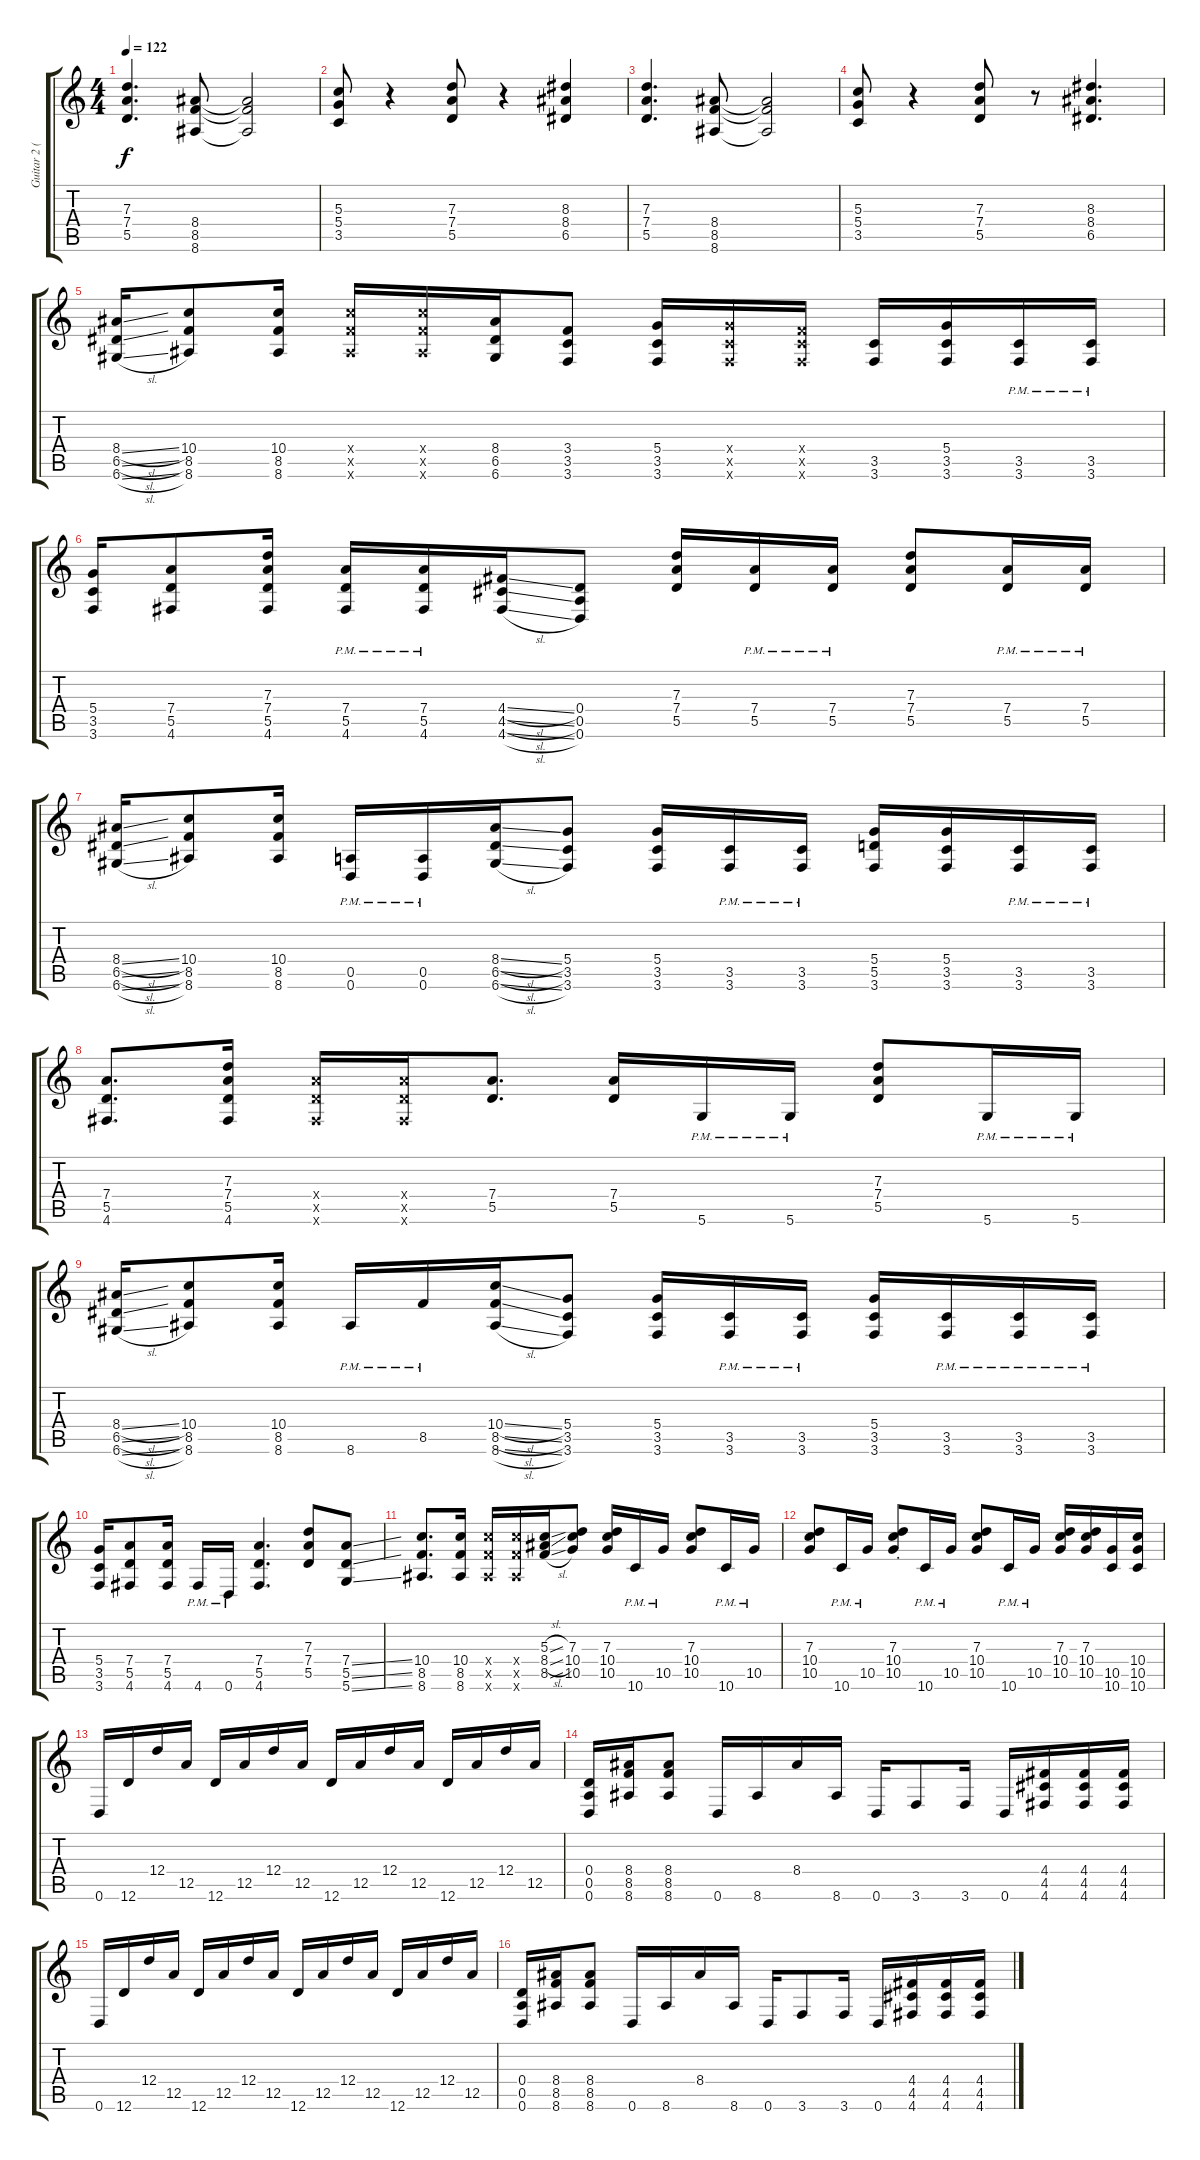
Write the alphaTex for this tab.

\track ("Guitar 2 (Right)" "Guitar 2 (") {instrument overdrivenguitar}
\staff {score tabs}
\tuning (E4 B3 G3 D3 A2 D2) {hide}
\ts (4 4)
\tempo 122
\clef g2
\ks c
(7.3 7.4 5.5).4{d dy f} (8.4 8.5 8.6).8 (8.4{t} 8.5{t} 8.6{t}).2 |
(5.3 5.4 3.5).8 r.4 (7.3 7.4 5.5).8 r.4 (8.3 8.4 6.5).4 |
(7.3 7.4 5.5).4{d} (8.4 8.5 8.6).8 (8.4{t} 8.5{t} 8.6{t}).2 |
(5.3 5.4 3.5).8 r.4 (7.3 7.4 5.5).8 r.8 (8.3 8.4 6.5).4{d} |
(8.4{sl} 6.5{sl} 6.6{sl}).16 (10.4 8.5 8.6).8 (10.4 8.5 8.6).16 (10.4{x} 8.5{x} 8.6{x}).16 (10.4{x} 8.5{x} 8.6{x}).16 (8.4 6.5 6.6).16 (3.4 3.5 3.6).8 (5.4 3.5 3.6).16 (5.4{x} 3.5{x} 3.6{x}).16 (3.4{x} 3.5{x} 3.6{x}).16 (3.5 3.6).16 (5.4 3.5 3.6).16 (3.5{pm} 3.6{pm}).16 (3.5{pm} 3.6{pm}).16 |
(5.4 3.5 3.6).16 (7.4 5.5 4.6).8 (7.3 7.4 5.5 4.6).16 (7.4{pm} 5.5{pm} 4.6{pm}).16 (7.4{pm} 5.5{pm} 4.6{pm}).16 (4.4{sl} 4.5{sl} 4.6{sl}).16 (0.4 0.5 0.6).8 (7.3 7.4 5.5).16 (7.4{pm} 5.5{pm}).16 (7.4{pm} 5.5{pm}).16 (7.3 7.4 5.5).8 (7.4{pm} 5.5{pm}).16 (7.4{pm} 5.5{pm}).16 |
(8.4{sl} 6.5{sl} 6.6{sl}).16 (10.4 8.5 8.6).8 (10.4 8.5 8.6).16 (0.5{pm} 0.6{pm}).16 (0.5{pm} 0.6{pm}).16 (8.4{sl} 6.5{sl} 6.6{sl}).16 (5.4 3.5 3.6).8 (5.4 3.5 3.6).16 (3.5{pm} 3.6{pm}).16 (3.5{pm} 3.6{pm}).16 (5.4 5.5 3.6).16 (5.4 3.5 3.6).16 (3.5{pm} 3.6{pm}).16 (3.5{pm} 3.6{pm}).16 |
(7.4 5.5 4.6).8{d} (7.3 7.4 5.5 4.6).16 (7.4{x} 5.5{x} 4.6{x}).16 (7.4{x} 5.5{x} 4.6{x}).16 (7.4 5.5).8{d} (7.4 5.5).16 5.6{pm}.16 5.6{pm}.16 (7.3 7.4 5.5).8 5.6{pm}.16 5.6{pm}.16 |
(8.4{sl} 6.5{sl} 6.6{sl}).16 (10.4 8.5 8.6).8 (10.4 8.5 8.6).16 8.6{pm}.16 8.5{pm}.16 (10.4{sl} 8.5{sl} 8.6{sl}).16 (5.4 3.5 3.6).8 (5.4 3.5 3.6).16 (3.5{pm} 3.6{pm}).16 (3.5{pm} 3.6{pm}).16 (5.4 3.5 3.6).16 (3.5{pm} 3.6{pm}).16 (3.5{pm} 3.6{pm}).16 (3.5{pm} 3.6{pm}).16 |
(5.4 3.5 3.6).16 (7.4 5.5 4.6).8 (7.4 5.5 4.6).16 4.6{pm}.16 0.6{pm}.16 (7.4 5.5 4.6).4{d} (7.3 7.4 5.5).8 (7.4{ss} 5.5{ss} 5.6{ss}).8 |
(10.4 8.5 8.6).8{d} (10.4 8.5 8.6).16 (10.4{x} 8.5{x} 8.6{x}).16 (10.4{x} 8.5{x} 8.6{x}).16 (5.3{sl} 8.4{sl} 8.5{sl}).16 (7.3 10.4 10.5).8 (7.3 10.4 10.5).16 10.6{pm}.16 10.5{pm}.16 (7.3 10.4 10.5).8 10.6{pm}.16 10.5{pm}.16 |
(7.3 10.4 10.5).8 10.6{pm}.16 10.5{pm}.16 (7.3{st} 10.4{st} 10.5{st}).8 10.6{pm}.16 10.5{pm}.16 (7.3 10.4 10.5).8 10.6{pm}.16 10.5{pm}.16 (7.3 10.4 10.5).16 (7.3 10.4 10.5).16 (10.5 10.6).16 (10.4 10.5 10.6).16 |
0.6.16 12.6.16 12.4.16 12.5.16 12.6.16 12.5.16 12.4.16 12.5.16 12.6.16 12.5.16 12.4.16 12.5.16 12.6.16 12.5.16 12.4.16 12.5.16 |
(0.4 0.5 0.6).16 (8.4 8.5 8.6).16 (8.4 8.5 8.6).8 0.6.16 8.6.16 8.4.16 8.6.16 0.6.16 3.6.8 3.6.16 0.6.16 (4.4 4.5 4.6).16 (4.4 4.5 4.6).16 (4.4 4.5 4.6).16 |
0.6.16 12.6.16 12.4.16 12.5.16 12.6.16 12.5.16 12.4.16 12.5.16 12.6.16 12.5.16 12.4.16 12.5.16 12.6.16 12.5.16 12.4.16 12.5.16 |
(0.4 0.5 0.6).16 (8.4 8.5 8.6).16 (8.4 8.5 8.6).8 0.6.16 8.6.16 8.4.16 8.6.16 0.6.16 3.6.8 3.6.16 0.6.16 (4.4 4.5 4.6).16 (4.4 4.5 4.6).16 (4.4 4.5 4.6).16
